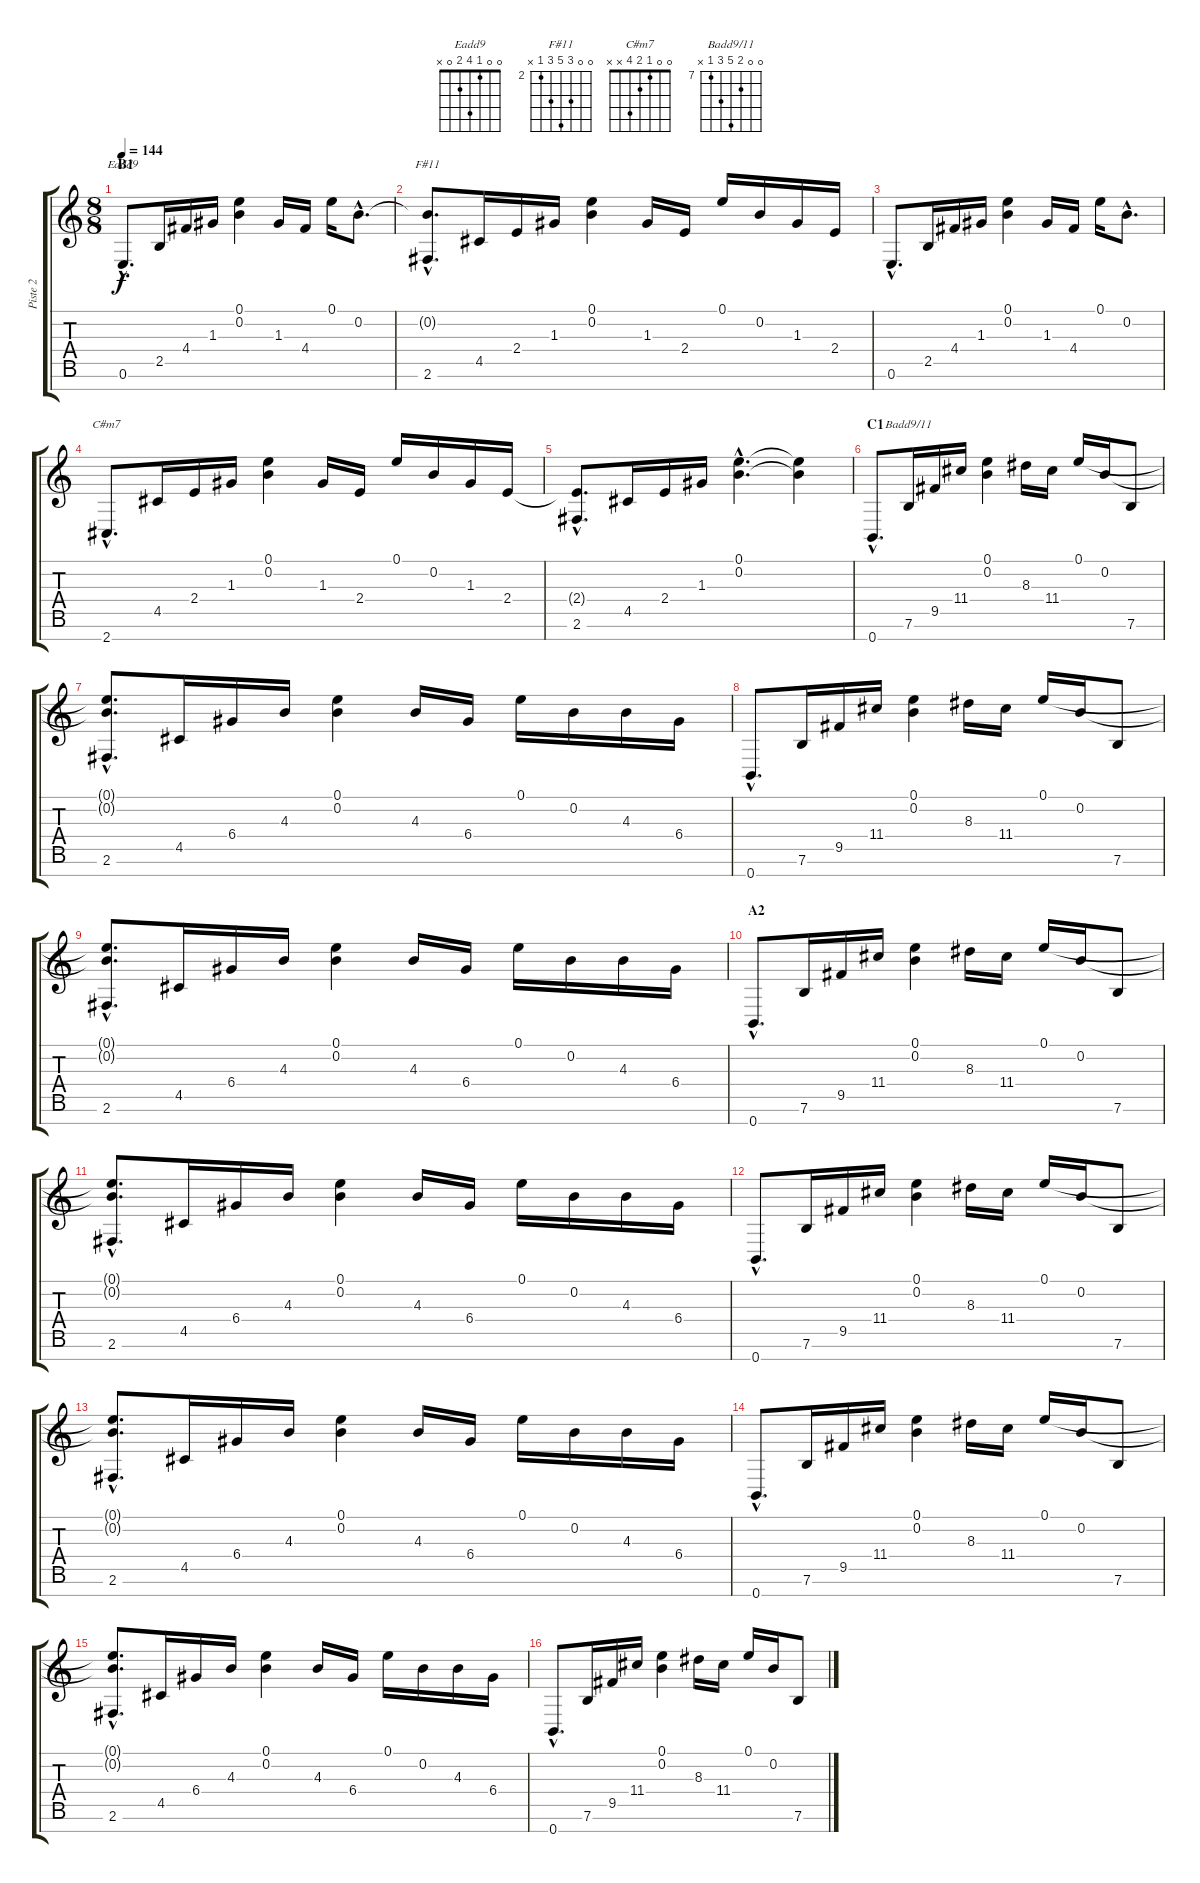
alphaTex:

\track ("Piste 2" "Piste 2") {instrument electricguitarjazz}
\staff {score tabs}
\tuning (E4 B3 G3 D3 A2 E2 B1) {hide}
\chord ("Eadd9" 0 0 1 4 2 0 x)
\chord ("F#11" 0 0 4 6 4 2 x) {firstfret 2}
\chord ("C#m7" 0 0 1 2 4 x x)
\chord ("Badd9/11" 0 0 8 11 9 7 x) {firstfret 7}
\ts (8 8)
\section ("" "B1")
\tempo 144
\clef g2
\ks c
0.6{hac}.8{d ch "Eadd9" dy f} 2.5.16 4.4.16 1.3.16 (0.1 0.2).4 1.3.16 4.4.16 0.1.16 0.2{hac}.8{d} |
(0.2{hac t} 2.6{hac}).8{d ch "F#11"} 4.5.16 2.4.16 1.3.16 (0.1 0.2).4 1.3.16 2.4.16 0.1.16 0.2.16 1.3.16 2.4.16 |
0.6{hac}.8{d} 2.5.16 4.4.16 1.3.16 (0.1 0.2).4 1.3.16 4.4.16 0.1.16 0.2{hac}.8{d} |
2.7{hac}.8{d ch "C#m7"} 4.5.16 2.4.16 1.3.16 (0.1 0.2).4 1.3.16 2.4.16 0.1.16 0.2.16 1.3.16 2.4.16 |
(2.4{hac t} 2.6{hac}).8{d} 4.5.16 2.4.16 1.3.16 (0.1{hac} 0.2{hac}).4{d} (0.1{t} 0.2{t}).4 |
\section ("" "C1")
0.7{hac}.8{d} 7.6.16{ch "Badd9/11"} 9.5.16 11.4.16 (0.1 0.2).4 8.3.16 11.4.16 0.1.16 0.2.16 7.6.8 |
(0.1{hac t} 0.2{hac t} 2.6{hac}).8{d} 4.5.16 6.4.16 4.3.16 (0.1 0.2).4 4.3.16 6.4.16 0.1.16 0.2.16 4.3.16 6.4.16 |
0.7{hac}.8{d} 7.6.16 9.5.16 11.4.16 (0.1 0.2).4 8.3.16 11.4.16 0.1.16 0.2.16 7.6.8 |
(0.1{hac t} 0.2{hac t} 2.6{hac}).8{d} 4.5.16 6.4.16 4.3.16 (0.1 0.2).4 4.3.16 6.4.16 0.1.16 0.2.16 4.3.16 6.4.16 |
\section ("" "A2")
0.7{hac}.8{d} 7.6.16 9.5.16 11.4.16 (0.1 0.2).4 8.3.16 11.4.16 0.1.16 0.2.16 7.6.8 |
(0.1{hac t} 0.2{hac t} 2.6{hac}).8{d} 4.5.16 6.4.16 4.3.16 (0.1 0.2).4 4.3.16 6.4.16 0.1.16 0.2.16 4.3.16 6.4.16 |
0.7{hac}.8{d} 7.6.16 9.5.16 11.4.16 (0.1 0.2).4 8.3.16 11.4.16 0.1.16 0.2.16 7.6.8 |
(0.1{hac t} 0.2{hac t} 2.6{hac}).8{d} 4.5.16 6.4.16 4.3.16 (0.1 0.2).4 4.3.16 6.4.16 0.1.16 0.2.16 4.3.16 6.4.16 |
0.7{hac}.8{d} 7.6.16 9.5.16 11.4.16 (0.1 0.2).4 8.3.16 11.4.16 0.1.16 0.2.16 7.6.8 |
(0.1{hac t} 0.2{hac t} 2.6{hac}).8{d} 4.5.16 6.4.16 4.3.16 (0.1 0.2).4 4.3.16 6.4.16 0.1.16 0.2.16 4.3.16 6.4.16 |
0.7{hac}.8{d} 7.6.16 9.5.16 11.4.16 (0.1 0.2).4 8.3.16 11.4.16 0.1.16 0.2.16 7.6.8
